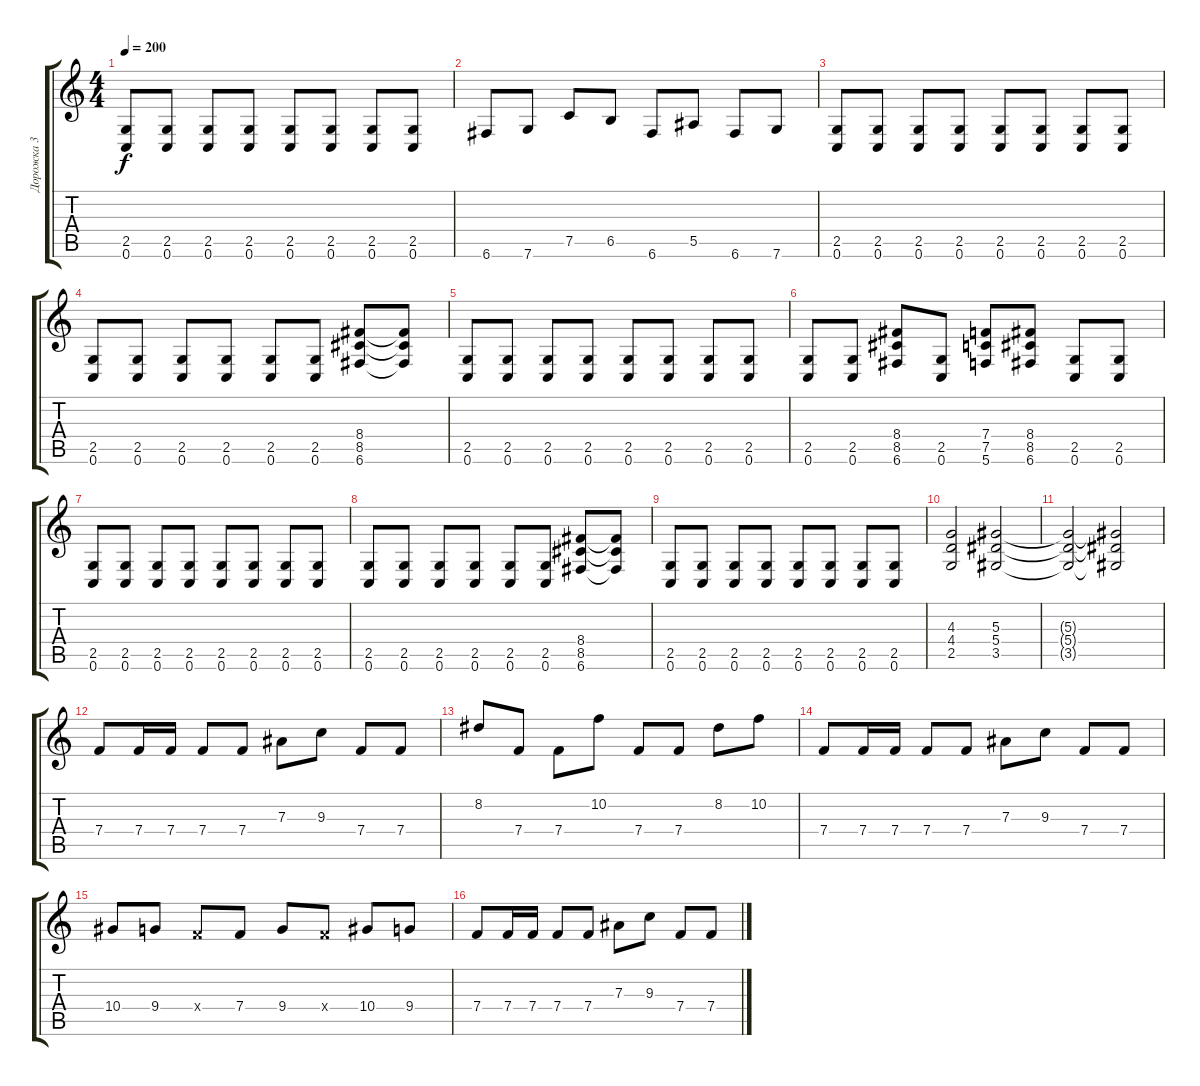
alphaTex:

\track ("Дорожка 3" "Дорожка 3") {instrument distortionguitar}
\staff {score tabs}
\tuning (C4 G3 Eb3 Bb2 F2 C2) {hide}
\ts (4 4)
\tempo 200
\clef g2
\ks c
(2.5 0.6).8{dy f} (2.5 0.6).8 (2.5 0.6).8 (2.5 0.6).8 (2.5 0.6).8 (2.5 0.6).8 (2.5 0.6).8 (2.5 0.6).8 |
6.6.8 7.6.8 7.5.8 6.5.8 6.6.8 5.5.8 6.6.8 7.6.8 |
(2.5 0.6).8 (2.5 0.6).8 (2.5 0.6).8 (2.5 0.6).8 (2.5 0.6).8 (2.5 0.6).8 (2.5 0.6).8 (2.5 0.6).8 |
(2.5 0.6).8 (2.5 0.6).8 (2.5 0.6).8 (2.5 0.6).8 (2.5 0.6).8 (2.5 0.6).8 (8.4 8.5 6.6).8 (8.4{t} 8.5{t} 6.6{t}).8 |
(2.5 0.6).8 (2.5 0.6).8 (2.5 0.6).8 (2.5 0.6).8 (2.5 0.6).8 (2.5 0.6).8 (2.5 0.6).8 (2.5 0.6).8 |
(2.5 0.6).8 (2.5 0.6).8 (8.4 8.5 6.6).8 (2.5 0.6).8 (7.4 7.5 5.6).8 (8.4 8.5 6.6).8 (2.5 0.6).8 (2.5 0.6).8 |
(2.5 0.6).8 (2.5 0.6).8 (2.5 0.6).8 (2.5 0.6).8 (2.5 0.6).8 (2.5 0.6).8 (2.5 0.6).8 (2.5 0.6).8 |
(2.5 0.6).8 (2.5 0.6).8 (2.5 0.6).8 (2.5 0.6).8 (2.5 0.6).8 (2.5 0.6).8 (8.4 8.5 6.6).8 (8.4{t} 8.5{t} 6.6{t}).8 |
(2.5 0.6).8 (2.5 0.6).8 (2.5 0.6).8 (2.5 0.6).8 (2.5 0.6).8 (2.5 0.6).8 (2.5 0.6).8 (2.5 0.6).8 |
(4.3 4.4 2.5).2 (5.3 5.4 3.5).2 |
(5.3{t} 5.4{t} 3.5{t}).2 (5.3{t} 5.4{t} 3.5{t}).2 |
7.4.8 7.4.16 7.4.16 7.4.8 7.4.8 7.3.8 9.3.8 7.4.8 7.4.8 |
8.2.8 7.4.8 7.4.8 10.2.8 7.4.8 7.4.8 8.2.8 10.2.8 |
7.4.8 7.4.16 7.4.16 7.4.8 7.4.8 7.3.8 9.3.8 7.4.8 7.4.8 |
10.4.8 9.4.8 7.4{x}.8 7.4.8 9.4.8 7.4{x}.8 10.4.8 9.4.8 |
7.4.8 7.4.16 7.4.16 7.4.8 7.4.8 7.3.8 9.3.8 7.4.8 7.4.8
